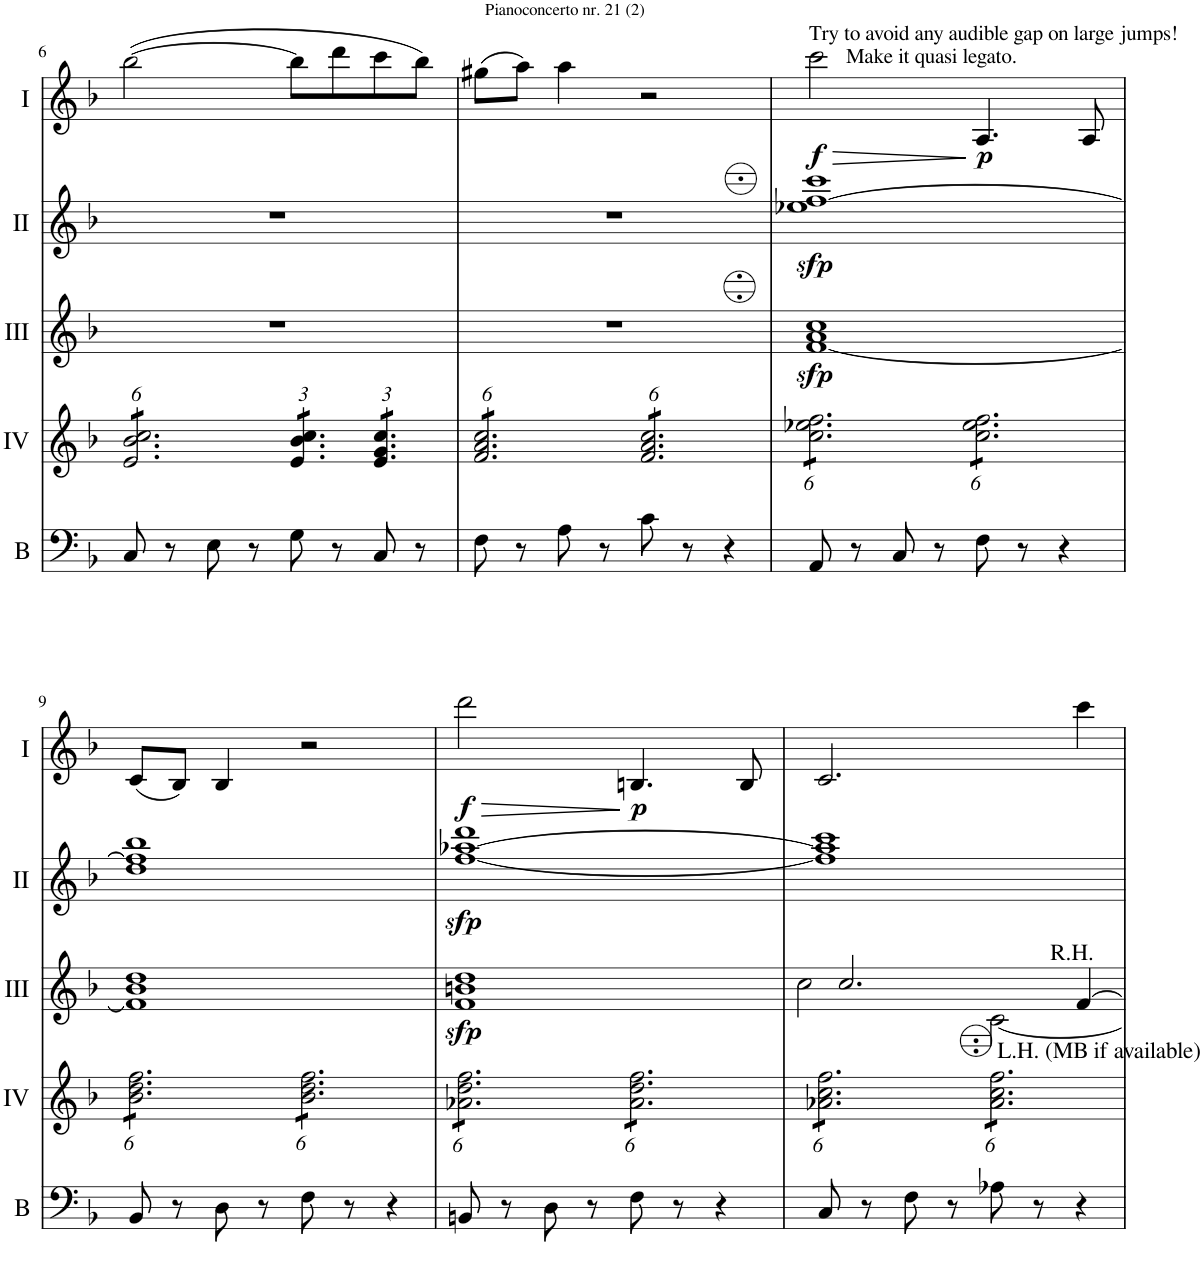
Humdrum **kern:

**kern	**kern	**kern	**dynam	**kern	**dynam	**kern	**dynam
*part5	*part4	*part3	*part3	*part2	*part2	*part1	*part1
*staff5	*staff4	*staff3	*staff3	*staff2	*staff2	*staff1	*staff1
*I"Bass	*I"Acc. 4	*I"Acc. 3	*	*I"Acc. 2	*	*I"Acc. 1	*
*I'B	*	*	*	*	*	*	*
!!LO:PB:g=z
*clefF4	*clefG2	*clefG2	*	*clefG2	*	*clefG2	*
*Trd7c12	*Trd7c12	*Trd7c12	*	*	*	*	*
*k[b-]	*k[b-]	*k[b-]	*	*k[b-]	*	*k[b-]	*
*M4/4	*M4/4	*M4/4	*	*M4/4	*	*M4/4	*
*met(c)	*met(c)	*met(c)	*	*met(c)	*	*met(c)	*
=6	=6	=6	=6	=6	=6	=6	=6
*	*tremolo	*	*	*	*	*	*
8C/	12e/ 12b-/ 12cc/L	1r	.	1r	.	([2bb-\	.
.	12e/ 12b-/ 12cc/	.	.	.	.	.	.
8r	.	.	.	.	.	.	.
.	12e/ 12b-/ 12cc/	.	.	.	.	.	.
8E\	12e/ 12b-/ 12cc/	.	.	.	.	.	.
.	12e/ 12b-/ 12cc/	.	.	.	.	.	.
8r	.	.	.	.	.	.	.
.	12e/ 12b-/ 12cc/J	.	.	.	.	.	.
8G\	12e/ 12b-/ 12cc/L	.	.	.	.	8bb-\L]	.
.	12e/ 12b-/ 12cc/	.	.	.	.	.	.
8r	.	.	.	.	.	8ddd\	.
.	12e/ 12b-/ 12cc/J	.	.	.	.	.	.
8C/	12e/ 12g/ 12cc/L	.	.	.	.	8ccc\	.
.	12e/ 12g/ 12cc/	.	.	.	.	.	.
8r	.	.	.	.	.	8bb-\J)	.
.	12e/ 12g/ 12cc/J	.	.	.	.	.	.
=7	=7	=7	=7	=7	=7	=7	=7
8F\	12f/ 12a/ 12cc/L	1r	.	1r	.	(8gg#X\L	.
.	12f/ 12a/ 12cc/	.	.	.	.	.	.
8r	.	.	.	.	.	8aa\J)	.
.	12f/ 12a/ 12cc/	.	.	.	.	.	.
8A\	12f/ 12a/ 12cc/	.	.	.	.	4aa\	.
.	12f/ 12a/ 12cc/	.	.	.	.	.	.
8r	.	.	.	.	.	.	.
.	12f/ 12a/ 12cc/J	.	.	.	.	.	.
8c\	12f/ 12a/ 12cc/L	.	.	.	.	2r	.
.	12f/ 12a/ 12cc/	.	.	.	.	.	.
8r	.	.	.	.	.	.	.
.	12f/ 12a/ 12cc/	.	.	.	.	.	.
4r	12f/ 12a/ 12cc/	.	.	.	.	.	.
.	12f/ 12a/ 12cc/	.	.	.	.	.	.
.	12f/ 12a/ 12cc/J	.	.	.	.	.	.
=8	=8	=8	=8	=8	=8	=8	=8
!	!	!	!	!	!	!LO:TX:a:t=Try to avoid any audible gap on large jumps!	!
!	!	!	!	!	!	!LO:TX:a:t=Make it quasi legato.	!
!	!	!	!LO:DY:b	!	!LO:DY:b	!	!LO:HP:b
!	!	!	!	!	!	!	!LO:DY:n=1:b
8AA/	12cc\ 12ee-X\ 12ff\L	[1f 1a 1cc	sfp	1ee-X [1ff 1ccc	sfp	2ccc\	> f
.	12cc\ 12ee-X\ 12ff\	.	.	.	.	.	.
8r	.	.	.	.	.	.	.
.	12cc\ 12ee-X\ 12ff\	.	.	.	.	.	.
8C/	12cc\ 12ee-X\ 12ff\	.	.	.	.	.	.
.	12cc\ 12ee-X\ 12ff\	.	.	.	.	.	.
8r	.	.	.	.	.	.	.
.	12cc\ 12ee-X\ 12ff\J	.	.	.	.	.	.
!	!	!	!	!	!	!	!LO:DY:n=2:b
8F\	12cc\ 12ee-\ 12ff\L	.	.	.	.	4.A/	] p
.	12cc\ 12ee-\ 12ff\	.	.	.	.	.	.
8r	.	.	.	.	.	.	.
.	12cc\ 12ee-\ 12ff\	.	.	.	.	.	.
4r	12cc\ 12ee-\ 12ff\	.	.	.	.	.	.
.	12cc\ 12ee-\ 12ff\	.	.	.	.	.	.
.	.	.	.	.	.	8A/	.
.	12cc\ 12ee-\ 12ff\J	.	.	.	.	.	.
!!LO:LB:g=z
=9	=9	=9	=9	=9	=9	=9	=9
8BB-/	12b-\ 12dd\ 12ff\L	1f] 1b- 1dd	.	1dd 1ff] 1bb-	.	(8c/L	.
.	12b-\ 12dd\ 12ff\	.	.	.	.	.	.
8r	.	.	.	.	.	8B-/J)	.
.	12b-\ 12dd\ 12ff\	.	.	.	.	.	.
8D\	12b-\ 12dd\ 12ff\	.	.	.	.	4B-/	.
.	12b-\ 12dd\ 12ff\	.	.	.	.	.	.
8r	.	.	.	.	.	.	.
.	12b-\ 12dd\ 12ff\J	.	.	.	.	.	.
8F\	12b-\ 12dd\ 12ff\L	.	.	.	.	2r	.
.	12b-\ 12dd\ 12ff\	.	.	.	.	.	.
8r	.	.	.	.	.	.	.
.	12b-\ 12dd\ 12ff\	.	.	.	.	.	.
4r	12b-\ 12dd\ 12ff\	.	.	.	.	.	.
.	12b-\ 12dd\ 12ff\	.	.	.	.	.	.
.	12b-\ 12dd\ 12ff\J	.	.	.	.	.	.
=10	=10	=10	=10	=10	=10	=10	=10
!	!	!	!LO:DY:b	!	!LO:DY:b	!	!LO:HP:b
!	!	!	!	!	!	!	!LO:DY:n=1:b
8BBn/	12a-X\ 12dd\ 12ff\L	1f 1bn 1dd	sfp	[1ff [1aa-X 1ddd	sfp	2ddd\	> f
.	12a-X\ 12dd\ 12ff\	.	.	.	.	.	.
8r	.	.	.	.	.	.	.
.	12a-X\ 12dd\ 12ff\	.	.	.	.	.	.
8D\	12a-X\ 12dd\ 12ff\	.	.	.	.	.	.
.	12a-X\ 12dd\ 12ff\	.	.	.	.	.	.
8r	.	.	.	.	.	.	.
.	12a-X\ 12dd\ 12ff\J	.	.	.	.	.	.
!	!	!	!	!	!	!	!LO:DY:n=2:b
8F\	12a-\ 12dd\ 12ff\L	.	.	.	.	4.Bn/	] p
.	12a-\ 12dd\ 12ff\	.	.	.	.	.	.
8r	.	.	.	.	.	.	.
.	12a-\ 12dd\ 12ff\	.	.	.	.	.	.
4r	12a-\ 12dd\ 12ff\	.	.	.	.	.	.
.	12a-\ 12dd\ 12ff\	.	.	.	.	.	.
.	.	.	.	.	.	8B/	.
.	12a-\ 12dd\ 12ff\J	.	.	.	.	.	.
=11	=11	=11	=11	=11	=11	=11	=11
*	*	*^	*	*	*	*	*
8C/	12a-X\ 12cc\ 12ff\L	2.cc/	2cc\	.	1ff] 1aa-] 1ccc	.	2.c/	.
.	12a-X\ 12cc\ 12ff\	.	.	.	.	.	.	.
8r	.	.	.	.	.	.	.	.
.	12a-X\ 12cc\ 12ff\	.	.	.	.	.	.	.
8F\	12a-X\ 12cc\ 12ff\	.	.	.	.	.	.	.
.	12a-X\ 12cc\ 12ff\	.	.	.	.	.	.	.
8r	.	.	.	.	.	.	.	.
.	12a-X\ 12cc\ 12ff\J	.	.	.	.	.	.	.
!	!	!	!LO:TX:b:t=L.H. (MB if available)	!	!	!	!	!
8A-X\	12a-\ 12cc\ 12ff\L	.	[2c\	.	.	.	.	.
.	12a-\ 12cc\ 12ff\	.	.	.	.	.	.	.
8r	.	.	.	.	.	.	.	.
.	12a-\ 12cc\ 12ff\	.	.	.	.	.	.	.
!	!	!LO:TX:a:t=R.H.	!	!	!	!	!	!
4r	12a-\ 12cc\ 12ff\	[4f/	.	.	.	.	4ccc\	.
.	12a-\ 12cc\ 12ff\	.	.	.	.	.	.	.
.	12a-\ 12cc\ 12ff\J	.	.	.	.	.	.	.
*	*Xtremolo	*	*	*	*	*	*	*
*	*	*v	*v	*	*	*	*	*
=	=	=	=	=	=	=	=
*-	*-	*-	*-	*-	*-	*-	*-
